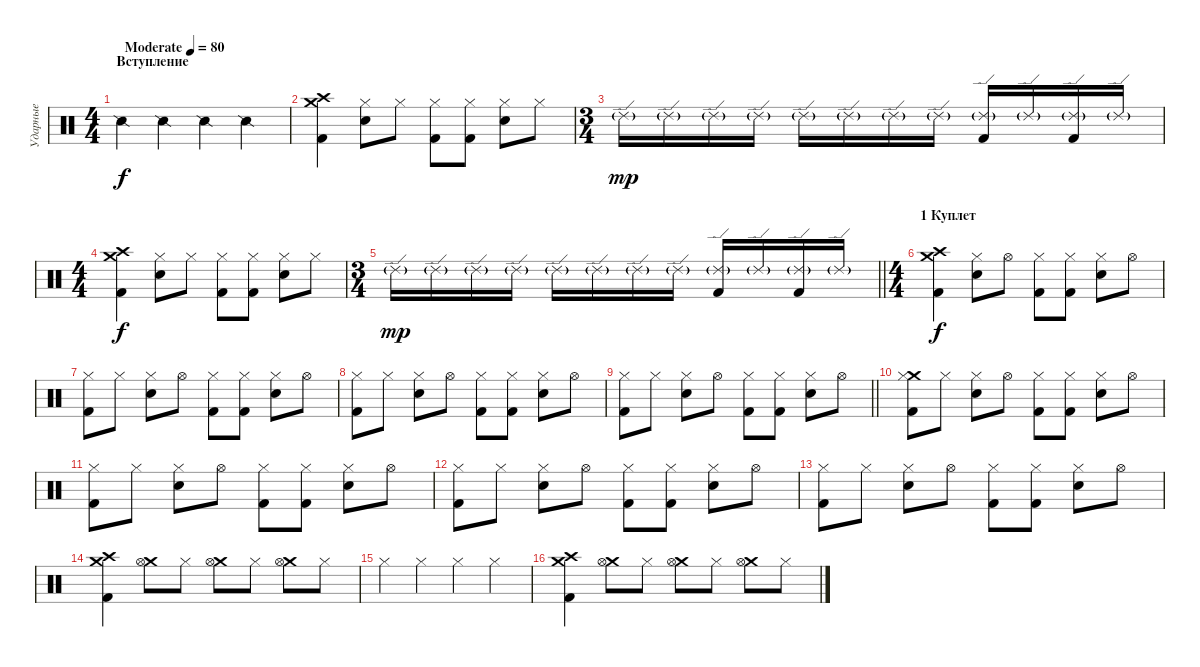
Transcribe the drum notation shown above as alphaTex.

\track ("Ударные" "Ударные") {instrument percussion}
\staff {score}
\articulation defaults
\ts (4 4)
\section ("" "Вступление")
\tempo (80 "Moderate")
\clef neutral
\ks c "Snare (side stick) 2".4{dy f} "Snare (side stick) 2".4 "Snare (side stick) 2".4 "Snare (side stick) 2".4
|
("Crash medium (hit)" "Kick (hit) 2" "Crash high (hit)").4 ("Hi-Hat (closed)" "Snare (hit) 2").8 "Hi-Hat (closed)".8 ("Hi-Hat (closed)" "Kick (hit) 2").8 ("Hi-Hat (closed)" "Kick (hit) 2").8 ("Hi-Hat (closed)" "Snare (hit) 2").8 "Hi-Hat (closed)".8 |
\ts (3 4)
"Ride (edge) 2"{g}.16{dy mp} "Ride (edge) 2"{g}.16 "Ride (edge) 2"{g}.16 "Ride (edge) 2"{g}.16 "Ride (edge) 2"{g}.16 "Ride (edge) 2"{g}.16 "Ride (edge) 2"{g}.16 "Ride (edge) 2"{g}.16 ("Ride (edge) 2"{g} "Kick (hit) 2").16 "Ride (edge) 2"{g}.16 ("Ride (edge) 2"{g} "Kick (hit) 2").16 "Ride (edge) 2"{g}.16 |
\ts (4 4)
("Crash medium (hit)" "Kick (hit) 2" "Crash high (hit)").4{dy f} ("Hi-Hat (closed)" "Snare (hit) 2").8 "Hi-Hat (closed)".8 ("Hi-Hat (closed)" "Kick (hit) 2").8 ("Hi-Hat (closed)" "Kick (hit) 2").8 ("Hi-Hat (closed)" "Snare (hit) 2").8 "Hi-Hat (closed)".8 |
\ts (3 4)
\barLineRight lightlight "Ride (edge) 2"{g}.16{dy mp} "Ride (edge) 2"{g}.16 "Ride (edge) 2"{g}.16 "Ride (edge) 2"{g}.16 "Ride (edge) 2"{g}.16 "Ride (edge) 2"{g}.16 "Ride (edge) 2"{g}.16 "Ride (edge) 2"{g}.16
("Ride (edge) 2"{g} "Kick (hit) 2").16 "Ride (edge) 2"{g}.16 ("Ride (edge) 2"{g} "Kick (hit) 2").16 "Ride (edge) 2"{g}.16 |
\ts (4 4)
\section ("" "1 Куплет")
("Crash medium (hit)" "Kick (hit) 2" "Crash high (hit)").4{dy f} ("Hi-Hat (closed)" "Snare (hit) 2").8 "Hi-Hat (open)".8 ("Hi-Hat (closed)" "Kick (hit) 2").8 ("Hi-Hat (closed)" "Kick (hit) 2").8 ("Hi-Hat (closed)" "Snare (hit) 2").8 "Hi-Hat (open)".8 |
("Hi-Hat (closed)" "Kick (hit) 2").8 "Hi-Hat (closed)".8 ("Hi-Hat (closed)" "Snare (hit) 2").8 "Hi-Hat (open)".8 ("Hi-Hat (closed)" "Kick (hit) 2").8 ("Hi-Hat (closed)" "Kick (hit) 2").8 ("Hi-Hat (closed)" "Snare (hit) 2").8 "Hi-Hat (open)".8 |
("Hi-Hat (closed)" "Kick (hit) 2").8 "Hi-Hat (closed)".8 ("Hi-Hat (closed)" "Snare (hit) 2").8 "Hi-Hat (open)".8 ("Hi-Hat (closed)" "Kick (hit) 2").8 ("Hi-Hat (closed)" "Kick (hit) 2").8 ("Hi-Hat (closed)" "Snare (hit) 2").8 "Hi-Hat (open)".8 |
\barLineRight lightlight
("Hi-Hat (closed)" "Kick (hit) 2").8 "Hi-Hat (closed)".8 ("Hi-Hat (closed)" "Snare (hit) 2").8 "Hi-Hat (open)".8 ("Hi-Hat (closed)" "Kick (hit) 2").8 ("Hi-Hat (closed)" "Kick (hit) 2").8 ("Hi-Hat (closed)" "Snare (hit) 2").8 "Hi-Hat (open)".8 |
\section ("" "")
("Crash medium (hit)" "Hi-Hat (closed)" "Kick (hit) 2").8 "Hi-Hat (closed)".8 ("Hi-Hat (closed)" "Snare (hit) 2").8 "Hi-Hat (open)".8 ("Hi-Hat (closed)" "Kick (hit) 2").8 ("Hi-Hat (closed)" "Kick (hit) 2").8 ("Hi-Hat (closed)" "Snare (hit) 2").8 "Hi-Hat (open)".8 |
("Hi-Hat (closed)" "Kick (hit) 2").8 "Hi-Hat (closed)".8 ("Hi-Hat (closed)" "Snare (hit) 2").8 "Hi-Hat (open)".8 ("Hi-Hat (closed)" "Kick (hit) 2").8 ("Hi-Hat (closed)" "Kick (hit) 2").8 ("Hi-Hat (closed)" "Snare (hit) 2").8 "Hi-Hat (open)".8 |
("Hi-Hat (closed)" "Kick (hit) 2").8 "Hi-Hat (closed)".8 ("Hi-Hat (closed)" "Snare (hit) 2").8 "Hi-Hat (open)".8 ("Hi-Hat (closed)" "Kick (hit) 2").8 ("Hi-Hat (closed)" "Kick (hit) 2").8 ("Hi-Hat (closed)" "Snare (hit) 2").8 "Hi-Hat (open)".8 |
("Hi-Hat (closed)" "Kick (hit) 2").8 "Hi-Hat (closed)".8 ("Hi-Hat (closed)" "Snare (hit) 2").8 "Hi-Hat (open)".8 ("Hi-Hat (closed)" "Kick (hit) 2").8 ("Hi-Hat (closed)" "Kick (hit) 2").8 ("Hi-Hat (closed)" "Snare (hit) 2").8 "Hi-Hat (open)".8 |
("Crash medium (hit)" "Crash high (hit)" "Kick (hit) 2").4 ("Crash medium (hit)" "Hi-Hat (open)").8 "Hi-Hat (closed)".8 ("Crash medium (hit)" "Hi-Hat (open)").8 "Hi-Hat (closed)".8 ("Crash medium (hit)" "Hi-Hat (open)").8 "Hi-Hat (closed)".8 |
"Hi-Hat (closed)".4 "Hi-Hat (closed)".4 "Hi-Hat (closed)".4 "Hi-Hat (closed)".4 |
("Crash medium (hit)" "Crash high (hit)" "Kick (hit) 2").4 ("Crash medium (hit)" "Hi-Hat (open)").8 "Hi-Hat (closed)".8 ("Crash medium (hit)" "Hi-Hat (open)").8 "Hi-Hat (closed)".8 ("Crash medium (hit)" "Hi-Hat (open)").8 "Hi-Hat (closed)".8
